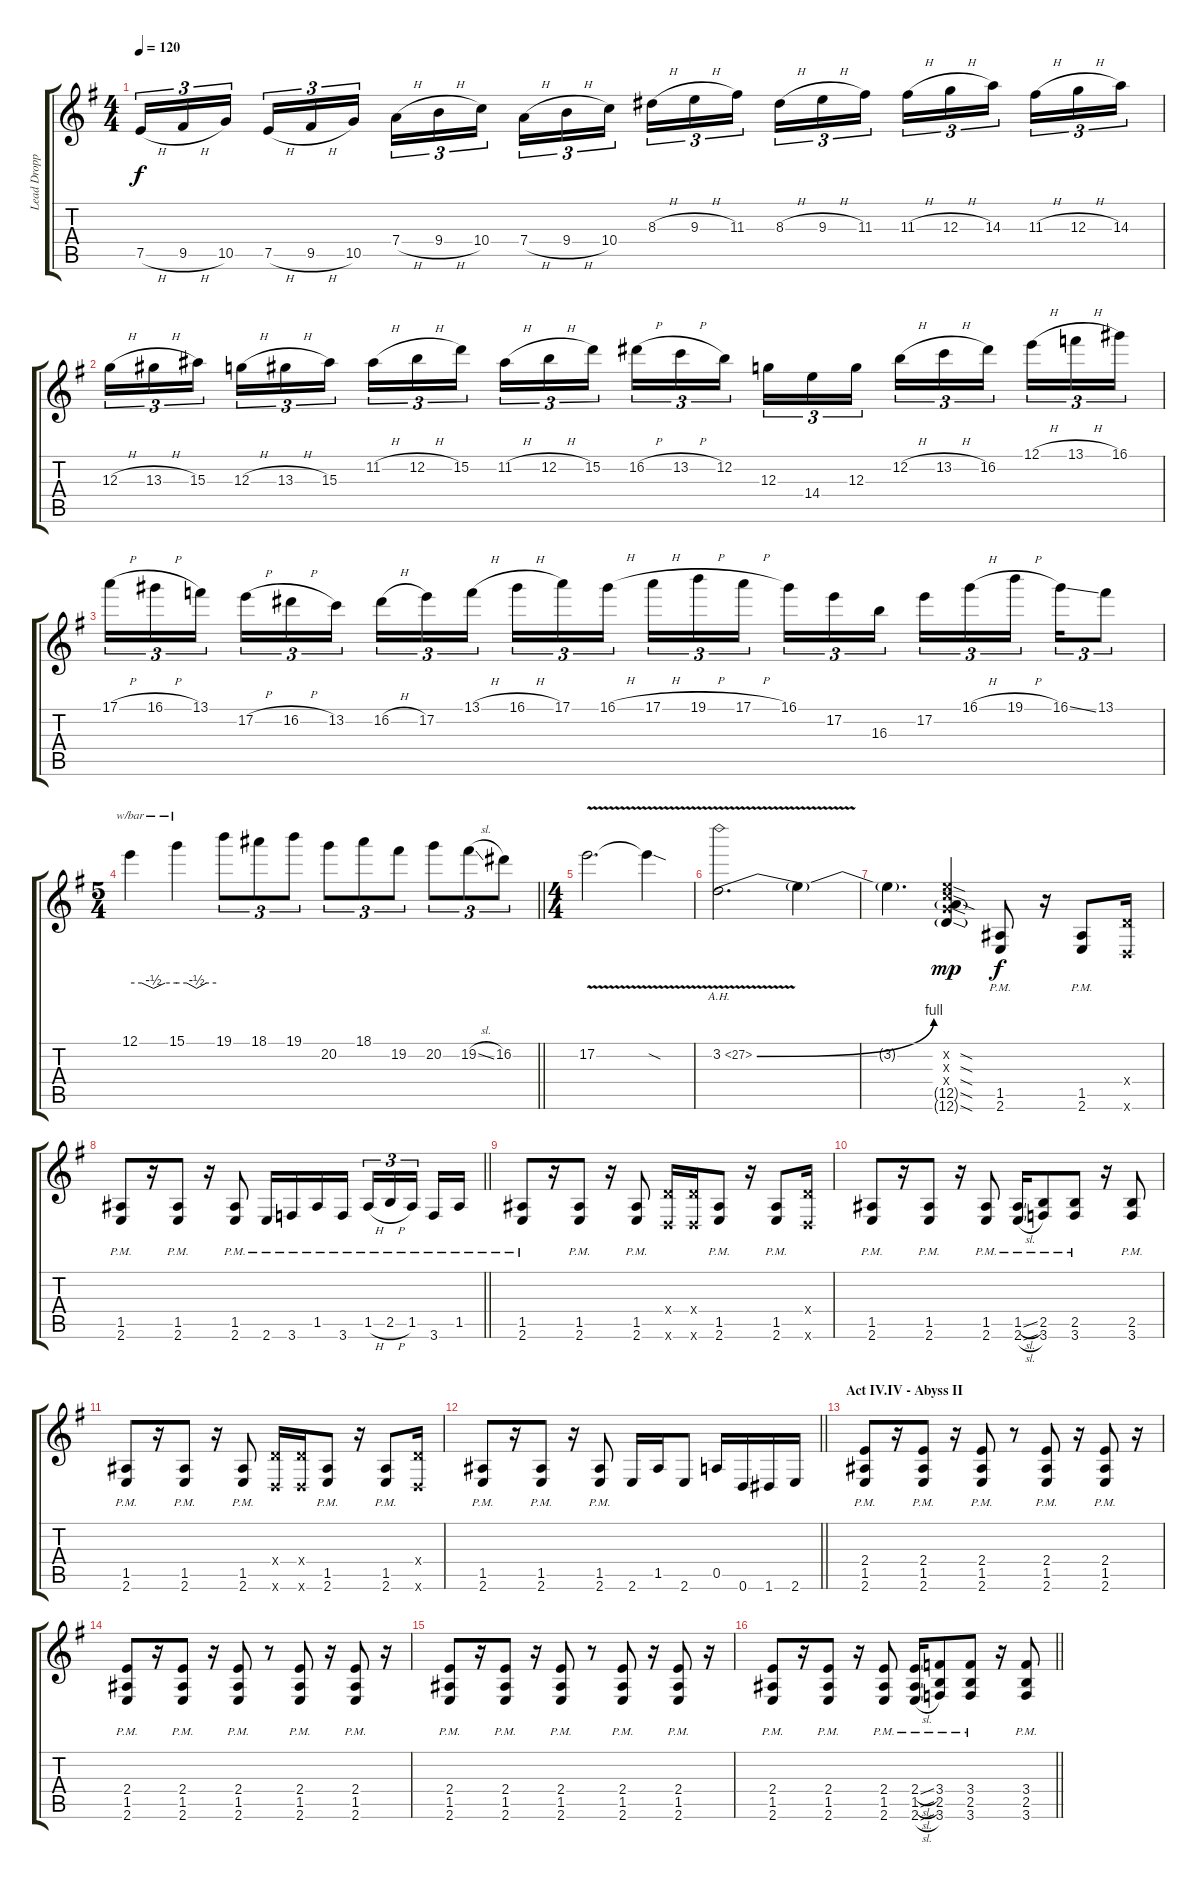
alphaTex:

\track ("Lead Dropped D " "Lead Dropp") {instrument distortionguitar}
\staff {score tabs}
\tuning (E4 B3 G3 D3 A2 D2) {hide}
\ts (4 4)
\tempo 120
\clef g2
\ks eminor
7.5{h}.16{tu (3 2) dy f} 9.5{h}.16{tu (3 2)} 10.5.16{tu (3 2) beam splitsecondary} 7.5{h}.16{tu (3 2)} 9.5{h}.16{tu (3 2)} 10.5.16{tu (3 2)} 7.4{h}.16{tu (3 2)} 9.4{h}.16{tu (3 2)} 10.4.16{tu (3 2) beam splitsecondary} 7.4{h}.16{tu (3 2)} 9.4{h}.16{tu (3 2)} 10.4.16{tu (3 2)} 8.3{h}.16{tu (3 2)} 9.3{h}.16{tu (3 2)} 11.3.16{tu (3 2) beam splitsecondary} 8.3{h}.16{tu (3 2)} 9.3{h}.16{tu (3 2)} 11.3.16{tu (3 2)} 11.3{h}.16{tu (3 2)} 12.3{h}.16{tu (3 2)} 14.3.16{tu (3 2) beam splitsecondary} 11.3{h}.16{tu (3 2)} 12.3{h}.16{tu (3 2)} 14.3.16{tu (3 2)} |
12.3{h}.16{tu (3 2)} 13.3{h}.16{tu (3 2)} 15.3.16{tu (3 2) beam splitsecondary} 12.3{h}.16{tu (3 2)} 13.3{h}.16{tu (3 2)} 15.3.16{tu (3 2)} 11.2{h}.16{tu (3 2)} 12.2{h}.16{tu (3 2)} 15.2.16{tu (3 2) beam splitsecondary} 11.2{h}.16{tu (3 2)} 12.2{h}.16{tu (3 2)} 15.2.16{tu (3 2)} 16.2{h}.16{tu (3 2)} 13.2{h}.16{tu (3 2)} 12.2.16{tu (3 2) beam splitsecondary} 12.3.16{tu (3 2)} 14.4.16{tu (3 2)} 12.3.16{tu (3 2)} 12.2{h}.16{tu (3 2)} 13.2{h}.16{tu (3 2)} 16.2.16{tu (3 2) beam splitsecondary} 12.1{h}.16{tu (3 2)} 13.1{h}.16{tu (3 2)} 16.1.16{tu (3 2)} |
17.1{h}.16{tu (3 2)} 16.1{h}.16{tu (3 2)} 13.1.16{tu (3 2) beam splitsecondary} 17.2{h}.16{tu (3 2)} 16.2{h}.16{tu (3 2)} 13.2.16{tu (3 2)} 16.2{h}.16{tu (3 2)} 17.2.16{tu (3 2)} 13.1{h}.16{tu (3 2) beam splitsecondary} 16.1{h}.16{tu (3 2)} 17.1.16{tu (3 2)} 16.1{h}.16{tu (3 2)} 17.1{h}.16{tu (3 2)} 19.1{h}.16{tu (3 2)} 17.1{h}.16{tu (3 2) beam splitsecondary} 16.1.16{tu (3 2)} 17.2.16{tu (3 2)} 16.3.16{tu (3 2)} 17.2.16{tu (3 2)} 16.1{h}.16{tu (3 2)} 19.1{h}.16{tu (3 2) beam splitsecondary} 16.1{ss}.16{tu (3 2)} 13.1.8{tu (3 2)} |
\ts (5 4)
\barLineRight lightlight
12.1.4{tbe (custom default 0 0 15 0 30 -2 45 0 60 0)} 15.1.4{tbe (custom default 0 0 15 0 30 -2 45 0 60 0)} 19.1.8{tu (3 2)} 18.1.8{tu (3 2)} 19.1.8{tu (3 2)} 20.2.8{tu (3 2)} 18.1.8{tu (3 2)} 19.2.8{tu (3 2)} 20.2.8{tu (3 2)} 19.2{sl}.8{tu (3 2)} 16.2.8{tu (3 2)} |
\ts (4 4)
\section ("" "")
17.2{v}.2{d} 17.2{sod t}.4 |
3.2{be (bend 0 0 60 4) ah 24 v}.2{d} 3.2{t}.4 |
3.2{t}.4{d} (5.2{sod x} 5.3{sod x} 5.4{sod x} 12.5{sod g} 12.6{sod g}).4{dy mp} (1.5{pm} 2.6{pm}).8{dy f} r.16 (1.5{pm} 2.6{pm}).8 (0.4{x} 0.6{x}).16 |
\barLineRight lightlight
(1.5{pm} 2.6{pm}).8 r.16 (1.5{pm} 2.6{pm}).8 r.16 (1.5{pm} 2.6{pm}).8 2.6{pm}.16 3.6{pm}.16 1.5{pm}.16 3.6{pm}.16 1.5{h pm}.16{tu (3 2)} 2.5{h pm}.16{tu (3 2)} 1.5{pm}.16{tu (3 2) beam splitsecondary} 3.6{pm}.16 1.5{pm}.16 |
(1.5{pm} 2.6{pm}).8 r.16 (1.5{pm} 2.6{pm}).8 r.16 (1.5{pm} 2.6{pm}).8 (0.4{x} 0.6{x}).16 (0.4{x} 0.6{x}).16 (1.5{pm} 2.6{pm}).8 r.16 (1.5{pm} 2.6{pm}).8 (0.4{x} 0.6{x}).16 |
(1.5{pm} 2.6{pm}).8 r.16 (1.5{pm} 2.6{pm}).8 r.16 (1.5{pm} 2.6{pm}).8 (1.5{sl pm} 2.6{sl pm}).16 (2.5{pm} 3.6{pm}).8 (2.5{pm} 3.6{pm}).8 r.16 (2.5{pm} 3.6{pm}).8 |
(1.5{pm} 2.6{pm}).8 r.16 (1.5{pm} 2.6{pm}).8 r.16 (1.5{pm} 2.6{pm}).8 (0.4{x} 0.6{x}).16 (0.4{x} 0.6{x}).16 (1.5{pm} 2.6{pm}).8 r.16 (1.5{pm} 2.6{pm}).8 (0.4{x} 0.6{x}).16 |
\barLineRight lightlight
(1.5{pm} 2.6{pm}).8 r.16 (1.5{pm} 2.6{pm}).8 r.16 (1.5{pm} 2.6{pm}).8 2.6.16 1.5.16 2.6.8 0.5.16 0.6.16 1.6.16 2.6.16 |
\section ("" "Act IV.IV - Abyss II")
(2.4{pm} 1.5{pm} 2.6{pm}).8 r.16 (2.4{pm} 1.5{pm} 2.6{pm}).8 r.16 (2.4{pm} 1.5{pm} 2.6{pm}).8 r.8 (2.4{pm} 1.5{pm} 2.6{pm}).8 r.16 (2.4{pm} 1.5{pm} 2.6{pm}).8 r.16 |
(2.4{pm} 1.5{pm} 2.6{pm}).8 r.16 (2.4{pm} 1.5{pm} 2.6{pm}).8 r.16 (2.4{pm} 1.5{pm} 2.6{pm}).8 r.8 (2.4{pm} 1.5{pm} 2.6{pm}).8 r.16 (2.4{pm} 1.5{pm} 2.6{pm}).8 r.16 |
(2.4{pm} 1.5{pm} 2.6{pm}).8 r.16 (2.4{pm} 1.5{pm} 2.6{pm}).8 r.16 (2.4{pm} 1.5{pm} 2.6{pm}).8 r.8 (2.4{pm} 1.5{pm} 2.6{pm}).8 r.16 (2.4{pm} 1.5{pm} 2.6{pm}).8 r.16 |
\barLineRight lightlight
(2.4{pm} 1.5{pm} 2.6{pm}).8 r.16 (2.4{pm} 1.5{pm} 2.6{pm}).8 r.16 (2.4{pm} 1.5{pm} 2.6{pm}).8 (2.4{sl pm} 1.5{sl pm} 2.6{sl pm}).16 (3.4{pm} 2.5{pm} 3.6{pm}).8 (3.4{pm} 2.5{pm} 3.6{pm}).8 r.16 (3.4{ss pm} 2.5{ss pm} 3.6{ss pm}).8
